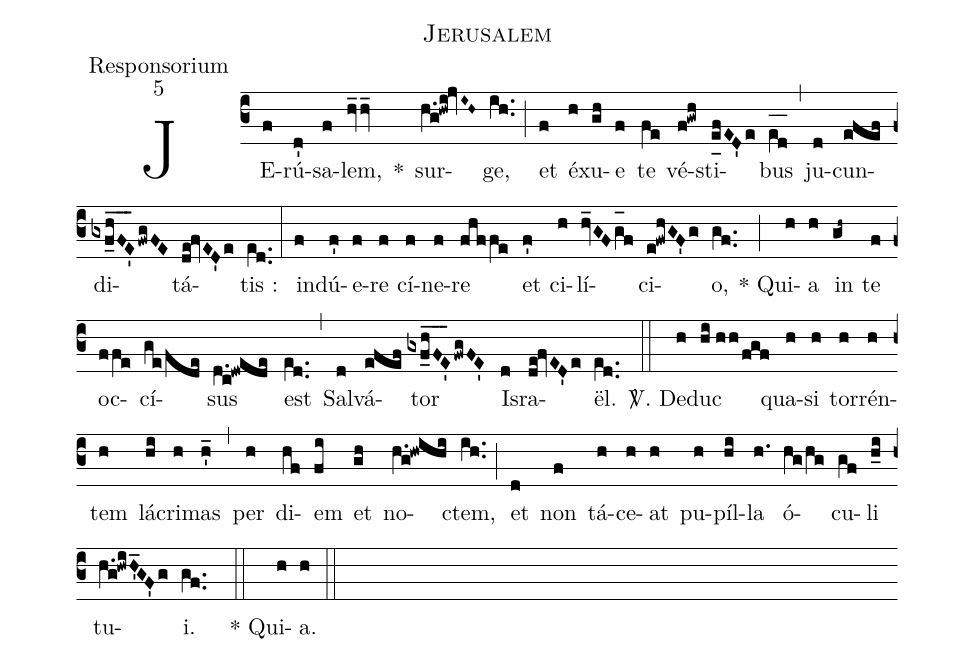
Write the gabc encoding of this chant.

name:Jerusalem;
office-part:Responsorium;
mode:5;
%%
(c3) JE(f)rú(d')sa(f)lem,(hv_2hv_) *() sur(h.g!hwi!jvI~H~)ge,(ih..) (;) et(f) éx(h)u(gh)e(f) te(fe) vé(f!gwh)sti(e_[uh:l]fED'e)bus(e_[oh:h][ll:1]d_[oh:h]) (,) ju(d)cun(efef)di(gxf_h_F_E'_3fwgFE)tá(de!fvED'e)tis :(e[ll:1]d..) (:) in(f)dú(f')e(f)re(f) cí(f)ne(f)re(fhffe) et(f') ci(h)lí(hv_GFg_[oh:h]f)ci(e!fwhGF'g)o,(gf..) (;) * Qui(h)a(h) in(gh~) te(f) oc(ffe)cí(ge/fde)sus(d.c!dwede) est(e[ll:1]d..) (,) Sal(d)vá(efef)tor(gxf_h_F_E'_3fwgFE') Is(d)ra(de!fvED'e)ël.(e[ll:1]d..) (::) <sp>V/</sp>. De(h)duc(hi//hh/fgf) qua(h)si(h) tor(h)rén(h)tem(h) lá(hi)cri(h)mas(h'_) (,) per(h) di(hf)em(fi) et(gh) no(h.g!hwihi)ctem,(ih..) (;) et(d) non(f) tá(h)ce(h)at(h) pu(h)píl(hi)la(h.) ó(hg/hg)cu(gf)li(h_i) tu(h.g!hwiH'_GF'g)i.(gf..) (::) ~~~* Qui(h)a.(h) (::)
